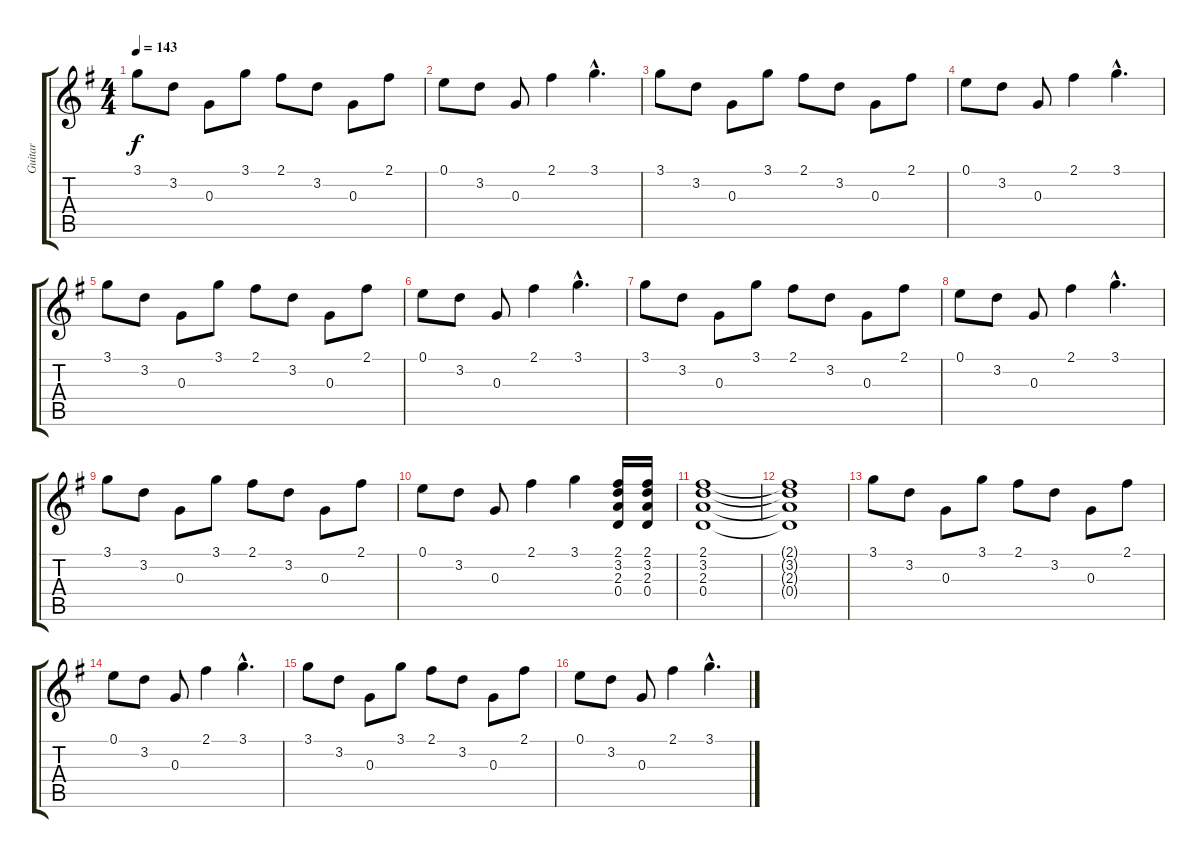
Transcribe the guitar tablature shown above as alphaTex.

\track ("Guitar" "Guitar") {instrument acousticguitarsteel}
\staff {score tabs}
\tuning (E4 B3 G3 D3 A2 E2) {hide}
\ts (4 4)
\tempo 143
\clef g2
\ks g
3.1.8{dy f} 3.2.8 0.3.8 3.1.8 2.1.8 3.2.8 0.3.8 2.1.8 |
0.1.8 3.2.8 0.3.8 2.1.4 3.1{hac}.4{d} |
3.1.8 3.2.8 0.3.8 3.1.8 2.1.8 3.2.8 0.3.8 2.1.8 |
0.1.8 3.2.8 0.3.8 2.1.4 3.1{hac}.4{d} |
3.1.8 3.2.8 0.3.8 3.1.8 2.1.8 3.2.8 0.3.8 2.1.8 |
0.1.8 3.2.8 0.3.8 2.1.4 3.1{hac}.4{d} |
3.1.8 3.2.8 0.3.8 3.1.8 2.1.8 3.2.8 0.3.8 2.1.8 |
0.1.8 3.2.8 0.3.8 2.1.4 3.1{hac}.4{d} |
3.1.8 3.2.8 0.3.8 3.1.8 2.1.8 3.2.8 0.3.8 2.1.8 |
0.1.8 3.2.8 0.3.8 2.1.4 3.1.4 (2.1 3.2 2.3 0.4).16 (2.1 3.2 2.3 0.4).16 |
(2.1 3.2 2.3 0.4).1 |
(2.1{t} 3.2{t} 2.3{t} 0.4{t}).1 |
3.1.8 3.2.8 0.3.8 3.1.8 2.1.8 3.2.8 0.3.8 2.1.8 |
0.1.8 3.2.8 0.3.8 2.1.4 3.1{hac}.4{d} |
3.1.8 3.2.8 0.3.8 3.1.8 2.1.8 3.2.8 0.3.8 2.1.8 |
0.1.8 3.2.8 0.3.8 2.1.4 3.1{hac}.4{d}
